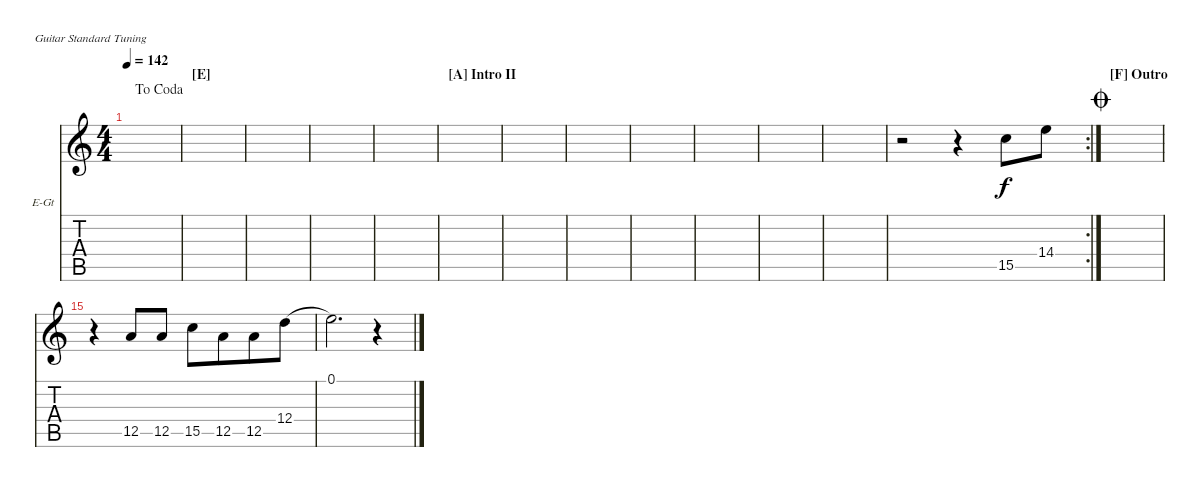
\bracketExtendMode nobrackets
\firstSystemTrackNameOrientation horizontal
\otherSystemsTrackNameOrientation horizontal
\defaultBarNumberDisplay FirstOfSystem
\track ("Vocals" "E-Gt") {instrument distortionguitar}
\staff {score tabs}
\tuning (E4 B3 G3 D3 A2 E2)
\ts (4 4)
\jump dacoda
\tempo 142
\clef g2
\scale
0.333333
\ks c
|
\section ("E" "")
\scale
0.333333 |
\scale
0.333333 |
\scale
0.333333 |
\scale
0.333333 |
\section ("A" "Intro II")
\scale
0.333333 |
\scale
0.333333 |
\scale
0.333333 |
\scale
0.333333 |
\scale
0.333333 |
\scale
0.333333 |
\scale
0.333333 |
\rc 2
\scale
0.353846 r.2 r.4 15.5.8 14.4.8 |
\section ("F" "Outro")
\jump coda
\scale
0.323077 |
\scale
0.323077 r.4 12.5.8 12.5.8 15.5.8 12.5.8{beam merge} 12.5.8{beam merge} 12.4.8{legatoorigin} |
\scale
0.333333 0.1.2{d} r.4
